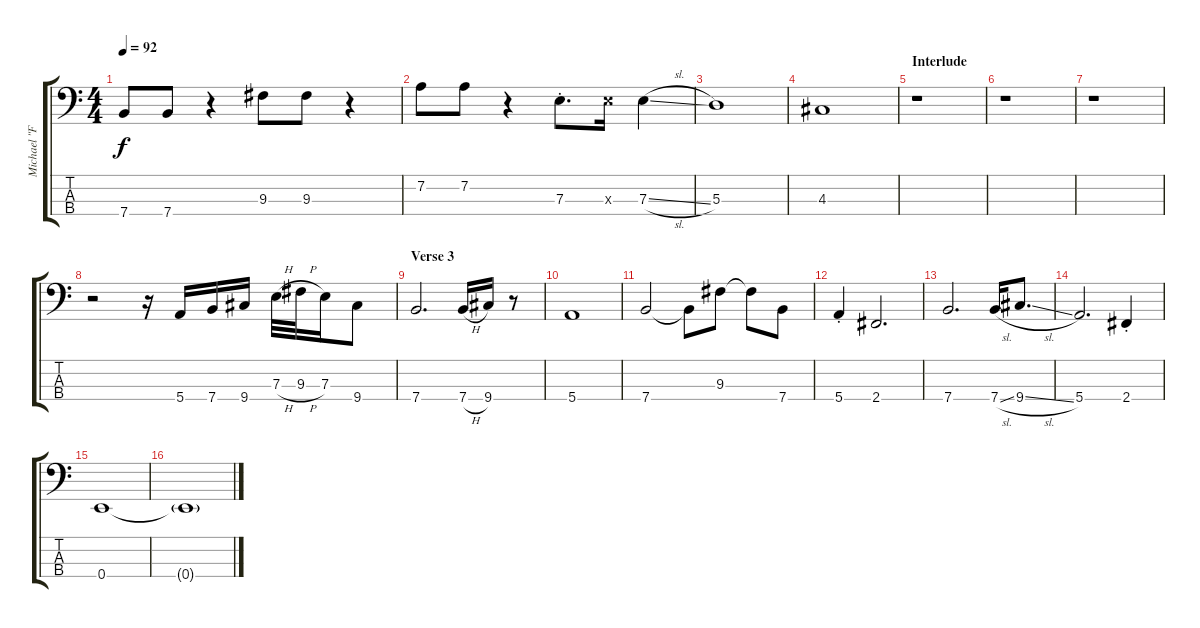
\track ("Michael \"Flea\" Balzary | Bass" "Michael \"F") {instrument electricbassfinger}
\staff {score tabs}
\tuning (G2 D2 A1 E1) {hide}
\ts (4 4)
\tempo 92
\clef f4
\ks c
7.4.8{dy f} 7.4.8 r.4 9.3.8 9.3.8 r.4 |
7.2.8 7.2.8 r.4 7.3{st}.8{d} 7.3{x}.16 7.3{sl}.4 |
5.3.1 |
4.3.1 |
\section ("" "Interlude")
r.1 |
r.1 |
r.1 |
r.2 r.16 5.4.16 7.4.16 9.4.16 7.3{h}.32 9.3{h}.32 7.3.16 9.4.8 |
\section ("" "Verse 3")
7.4.2{d} 7.4{h}.16 9.4.16 r.8 |
5.4.1 |
7.4.2 7.4{t}.8 9.3.8 9.3{t}.8 7.4.8 |
5.4{st}.4 2.4.2{d} |
7.4.2{d} 7.4{sl}.16 9.4{sl}.8{d} |
5.4.2{d} 2.4{st}.4 |
0.4.1 |
0.4{g t}.1
